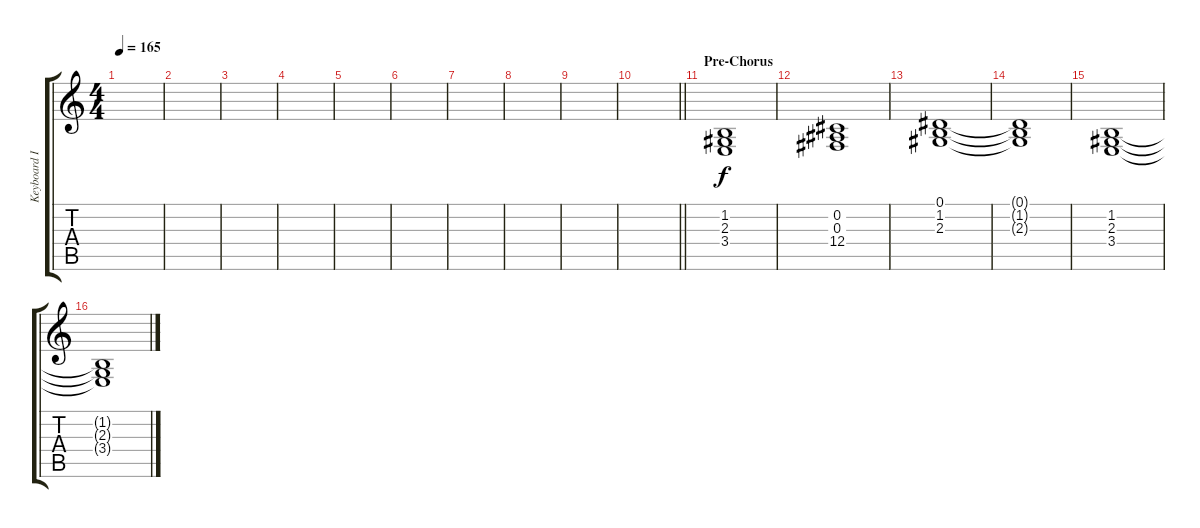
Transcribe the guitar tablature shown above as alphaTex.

\track ("Keyboard II" "Keyboard I") {instrument stringensemble1}
\staff {score tabs}
\tuning (Eb4 Bb3 Gb3 Db3 Ab2 Eb2) {hide}
\ts (4 4)
\tempo 165
\clef g2
\ks c
|
|
|
|
|
|
|
|
|
\barLineRight lightlight
|
\section ("" "Pre-Chorus")
(1.2 2.3 3.4).1 |
(0.2 0.3 12.4).1 |
(0.1 1.2 2.3).1 |
(0.1{t} 1.2{t} 2.3{t}).1 |
(1.2 2.3 3.4).1 |
(1.2{t} 2.3{t} 3.4{t}).1
